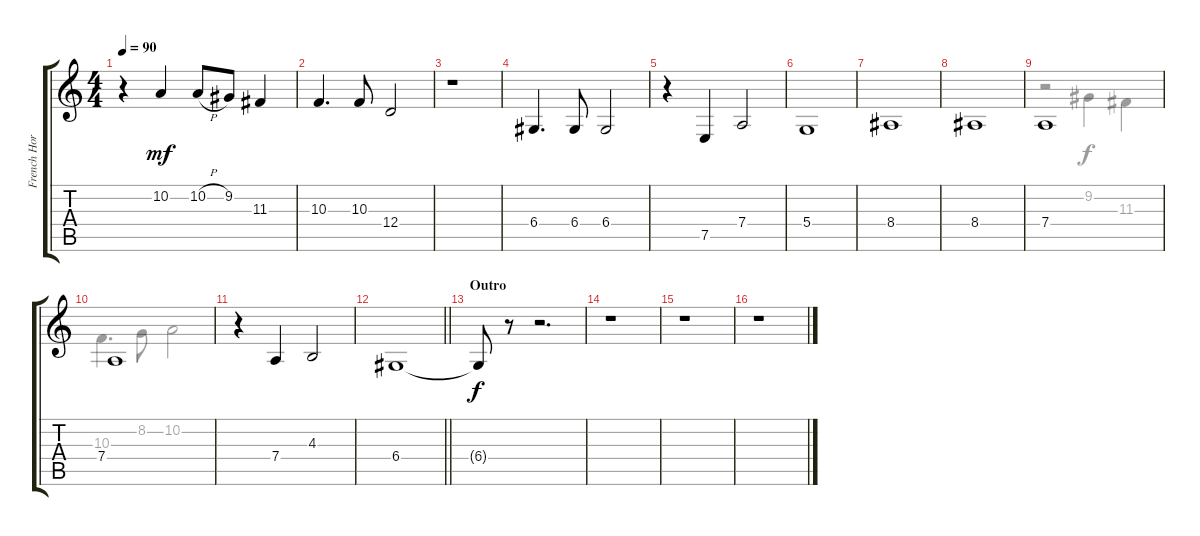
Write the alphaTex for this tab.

\track ("French Horn" "French Hor") {instrument frenchhorn}
\staff {score tabs}
\tuning (E4 B3 G3 D3 A2 E2) {hide}
\voice
\ts (4 4)
\tempo 90
\clef g2
\ks c
r.4{dy mf} 10.2.4 10.2{h}.8 9.2.8 11.3.4 |
10.3.4{d} 10.3.8 12.4.2 |
r.1 |
6.4.4{d} 6.4.8 6.4.2 |
r.4 7.5.4 7.4.2 |
5.4.1 |
8.4.1 |
8.4.1 |
7.4.1 |
7.4.1 |
r.4 7.4.4 4.3.2 |
\barLineRight lightlight
6.4.1 |
\section ("" "Outro")
6.4{t}.8{dy f} r.8 r.2{d} |
r.1 |
r.1 |
r.1
\voice
\clef g2
\ottava regular
\simile none
\ks c
|
|
|
|
|
|
|
|
r.2 9.2.4 11.3.4 |
10.3.4{d} 8.2.8 10.2.2 |
|
\barLineRight lightlight
|
|
|
|
